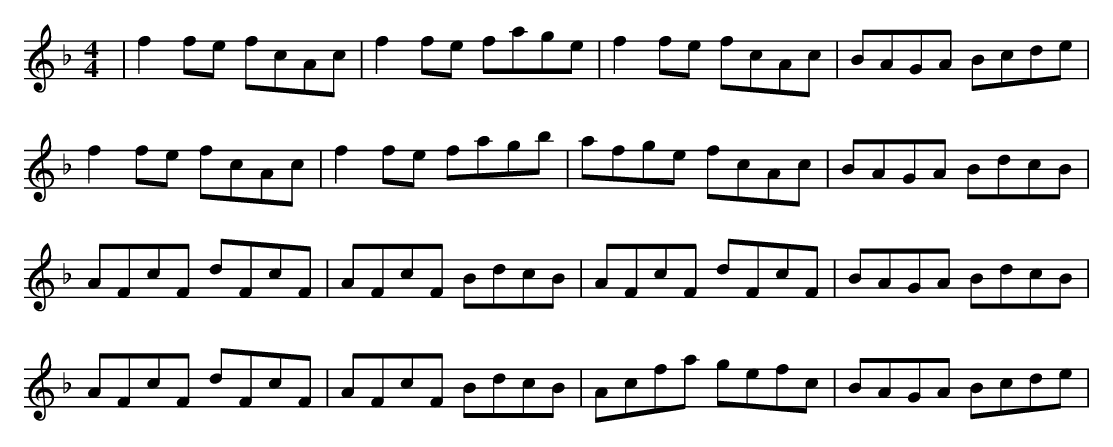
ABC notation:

X:1
M:4/4
K:F
|f2 fe fcAc|f2 fe fage|f2 fe fcAc|BAGA Bcde|
f2 fe fcAc|f2 fe fagb|afge fcAc|BAGA BdcB|
AFcF dFcF|AFcF BdcB|AFcF dFcF|BAGA BdcB|
AFcF dFcF|AFcF BdcB|Acfa gefc|BAGA Bcde|
